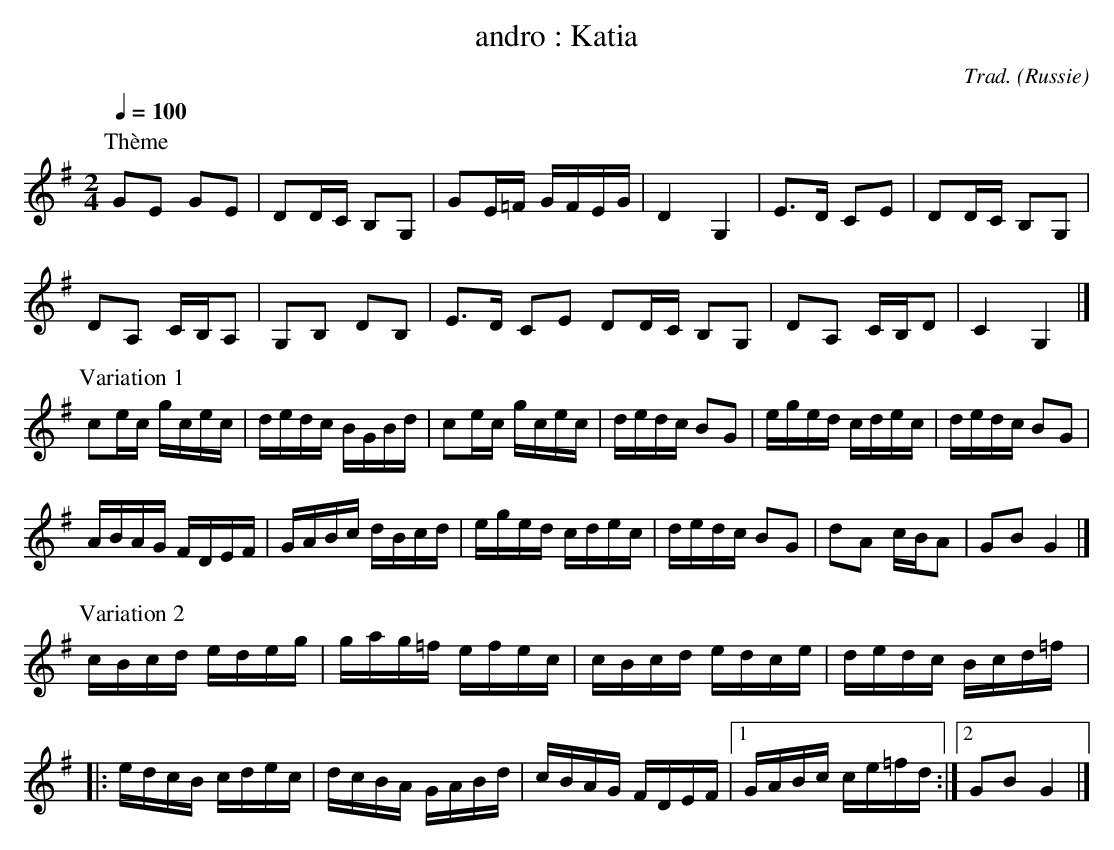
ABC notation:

X:1
T:andro : Katia
C:Trad.
O:Russie
M:2/4
L:1/16
Q:1/4=100
K:G
P:Thème
G2E2 G2E2 | D2DC B,2G,2 | G2E=F GFEG | D4 G,4 | E3D C2E2 | D2DC B,2G,2 |
D2A,2 CB,A,2 | G,2B,2 D2B,2 | E3D C2E2 D2DC B,2G,2 | D2A,2 CB,D2 | C4 G,4 |]
%%vskip 1
P:Variation 1
c2ec gcec | dedc BGBd | c2ec gcec | dedc B2G2 | eged cdec | dedc B2G2 |
ABAG FDEF | GABc dBcd | eged cdec | dedc B2G2 | d2A2 cBA2 | G2B2 G4 |]
%%vskip 1
P:Variation 2
cBcd edeg | gag=f efec | cBcd edce | dedc Bcd=f |:
edcB cdec | dcBA GABd | cBAG FDEF |1 GABc ce=fd :|2 G2B2 G4 |]
